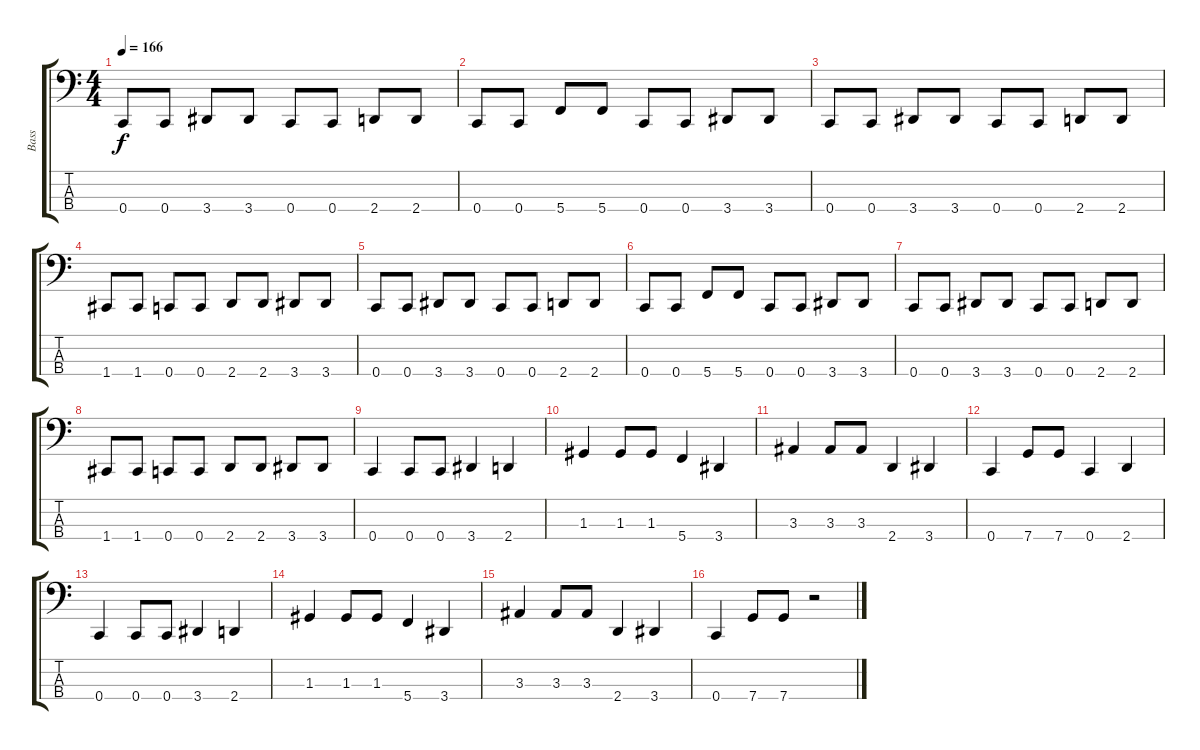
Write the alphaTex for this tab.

\track ("Bass" "Bass") {instrument electricbasspick}
\staff {score tabs}
\tuning (F2 C2 G1 C1) {hide}
\ts (4 4)
\tempo 166
\clef f4
\ks c
0.4.8{dy f} 0.4.8 3.4.8 3.4.8 0.4.8 0.4.8 2.4.8 2.4.8 |
0.4.8 0.4.8 5.4.8 5.4.8 0.4.8 0.4.8 3.4.8 3.4.8 |
0.4.8 0.4.8 3.4.8 3.4.8 0.4.8 0.4.8 2.4.8 2.4.8 |
1.4.8 1.4.8 0.4.8 0.4.8 2.4.8 2.4.8 3.4.8 3.4.8 |
0.4.8 0.4.8 3.4.8 3.4.8 0.4.8 0.4.8 2.4.8 2.4.8 |
0.4.8 0.4.8 5.4.8 5.4.8 0.4.8 0.4.8 3.4.8 3.4.8 |
0.4.8 0.4.8 3.4.8 3.4.8 0.4.8 0.4.8 2.4.8 2.4.8 |
1.4.8 1.4.8 0.4.8 0.4.8 2.4.8 2.4.8 3.4.8 3.4.8 |
0.4.4 0.4.8 0.4.8 3.4.4 2.4.4 |
1.3.4 1.3.8 1.3.8 5.4.4 3.4.4 |
3.3.4 3.3.8 3.3.8 2.4.4 3.4.4 |
0.4.4 7.4.8 7.4.8 0.4.4 2.4.4 |
0.4.4 0.4.8 0.4.8 3.4.4 2.4.4 |
1.3.4 1.3.8 1.3.8 5.4.4 3.4.4 |
3.3.4 3.3.8 3.3.8 2.4.4 3.4.4 |
0.4.4 7.4.8 7.4.8 r.2
